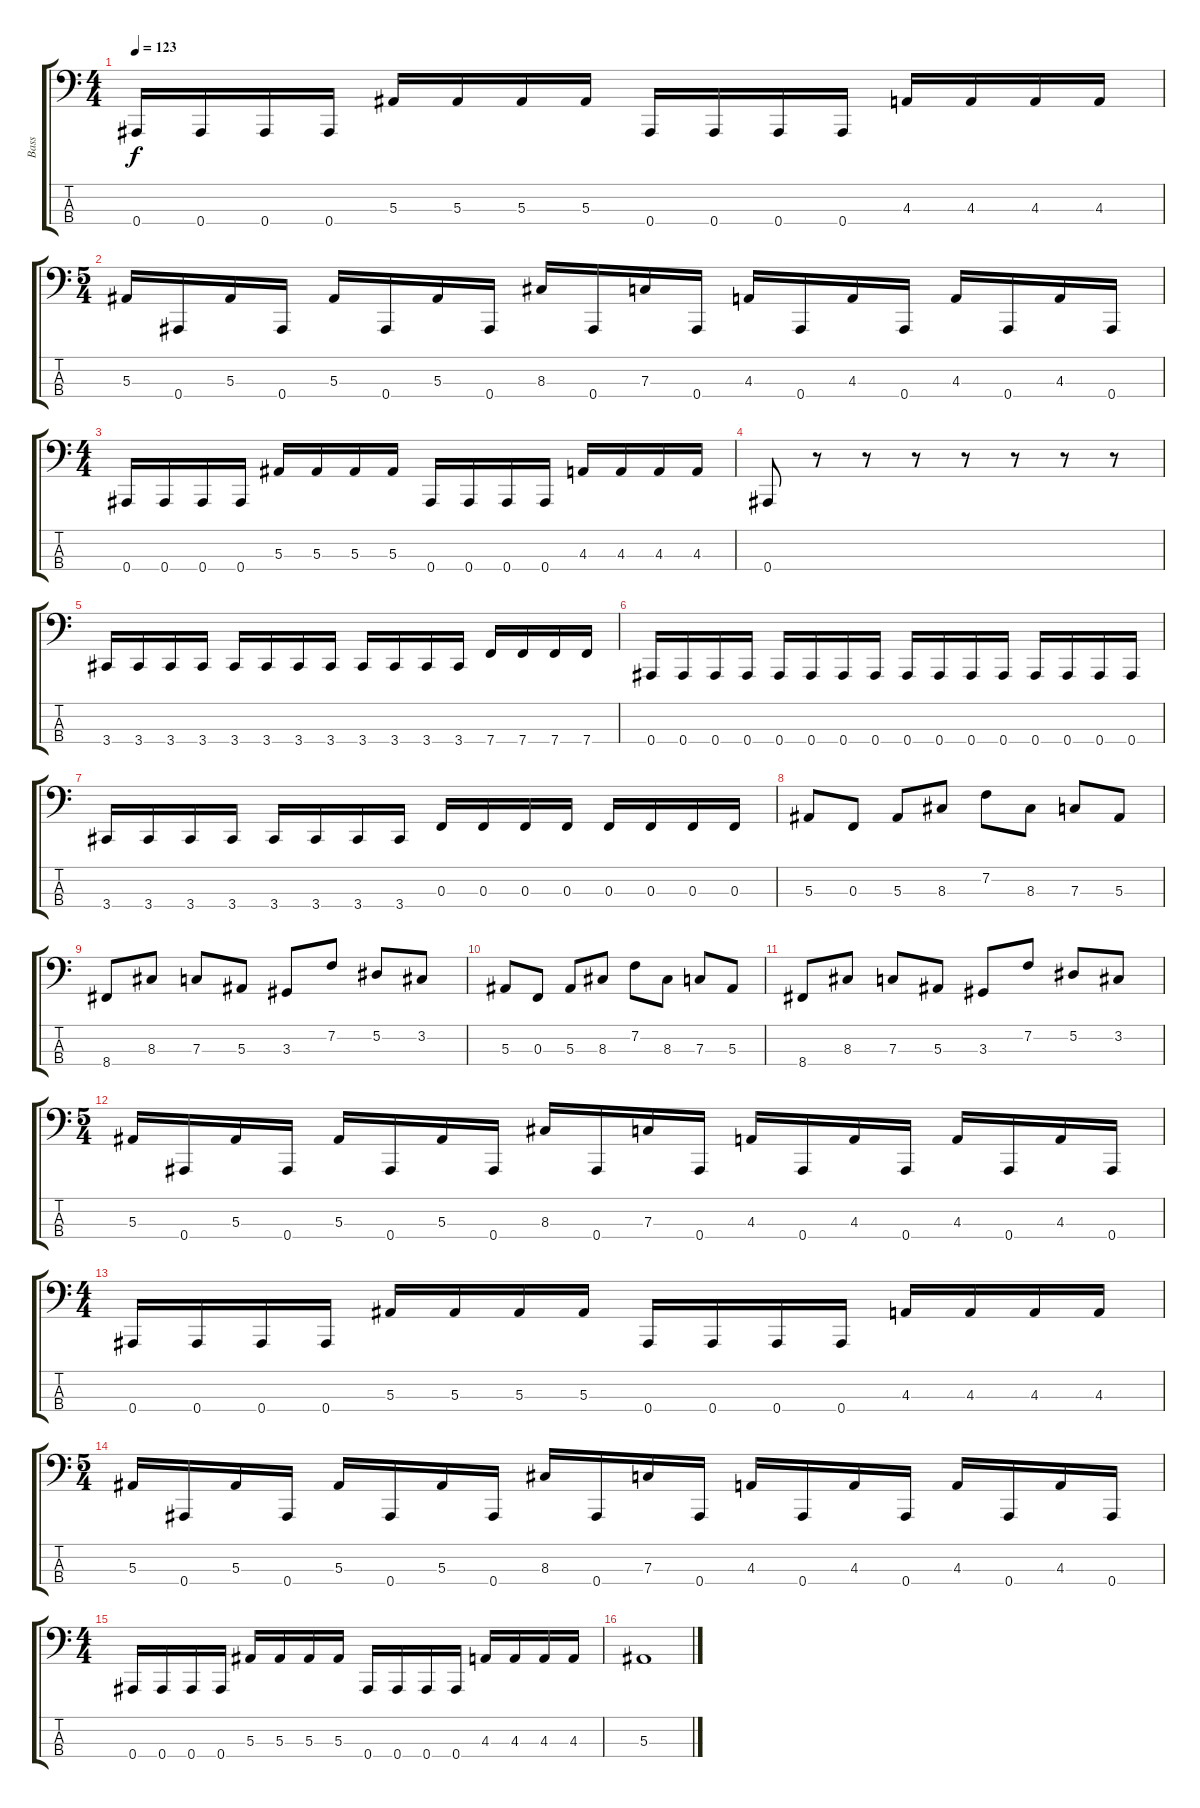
\track ("Bass" "Bass") {instrument slapbass2}
\staff {score tabs}
\tuning (Eb2 Bb1 F1 Bb0) {hide}
\ts (4 4)
\tempo 123
\clef f4
\ks c
0.4.16{dy f} 0.4.16 0.4.16 0.4.16 5.3.16 5.3.16 5.3.16 5.3.16 0.4.16 0.4.16 0.4.16 0.4.16 4.3.16 4.3.16 4.3.16 4.3.16 |
\ts (5 4)
5.3.16 0.4.16 5.3.16 0.4.16 5.3.16 0.4.16 5.3.16 0.4.16 8.3.16 0.4.16 7.3.16 0.4.16 4.3.16 0.4.16 4.3.16 0.4.16 4.3.16 0.4.16 4.3.16 0.4.16 |
\ts (4 4)
0.4.16 0.4.16 0.4.16 0.4.16 5.3.16 5.3.16 5.3.16 5.3.16 0.4.16 0.4.16 0.4.16 0.4.16 4.3.16 4.3.16 4.3.16 4.3.16 |
0.4.8 r.8 r.8 r.8 r.8 r.8 r.8 r.8 |
3.4.16 3.4.16 3.4.16 3.4.16 3.4.16 3.4.16 3.4.16 3.4.16 3.4.16 3.4.16 3.4.16 3.4.16 7.4.16 7.4.16 7.4.16 7.4.16 |
0.4.16 0.4.16 0.4.16 0.4.16 0.4.16 0.4.16 0.4.16 0.4.16 0.4.16 0.4.16 0.4.16 0.4.16 0.4.16 0.4.16 0.4.16 0.4.16 |
3.4.16 3.4.16 3.4.16 3.4.16 3.4.16 3.4.16 3.4.16 3.4.16 0.3.16 0.3.16 0.3.16 0.3.16 0.3.16 0.3.16 0.3.16 0.3.16 |
5.3.8 0.3.8 5.3.8 8.3.8 7.2.8 8.3.8 7.3.8 5.3.8 |
8.4.8 8.3.8 7.3.8 5.3.8 3.3.8 7.2.8 5.2.8 3.2.8 |
5.3.8 0.3.8 5.3.8 8.3.8 7.2.8 8.3.8 7.3.8 5.3.8 |
8.4.8 8.3.8 7.3.8 5.3.8 3.3.8 7.2.8 5.2.8 3.2.8 |
\ts (5 4)
5.3.16 0.4.16 5.3.16 0.4.16 5.3.16 0.4.16 5.3.16 0.4.16 8.3.16 0.4.16 7.3.16 0.4.16 4.3.16 0.4.16 4.3.16 0.4.16 4.3.16 0.4.16 4.3.16 0.4.16 |
\ts (4 4)
0.4.16 0.4.16 0.4.16 0.4.16 5.3.16 5.3.16 5.3.16 5.3.16 0.4.16 0.4.16 0.4.16 0.4.16 4.3.16 4.3.16 4.3.16 4.3.16 |
\ts (5 4)
5.3.16 0.4.16 5.3.16 0.4.16 5.3.16 0.4.16 5.3.16 0.4.16 8.3.16 0.4.16 7.3.16 0.4.16 4.3.16 0.4.16 4.3.16 0.4.16 4.3.16 0.4.16 4.3.16 0.4.16 |
\ts (4 4)
0.4.16 0.4.16 0.4.16 0.4.16 5.3.16 5.3.16 5.3.16 5.3.16 0.4.16 0.4.16 0.4.16 0.4.16 4.3.16 4.3.16 4.3.16 4.3.16 |
5.3.1
